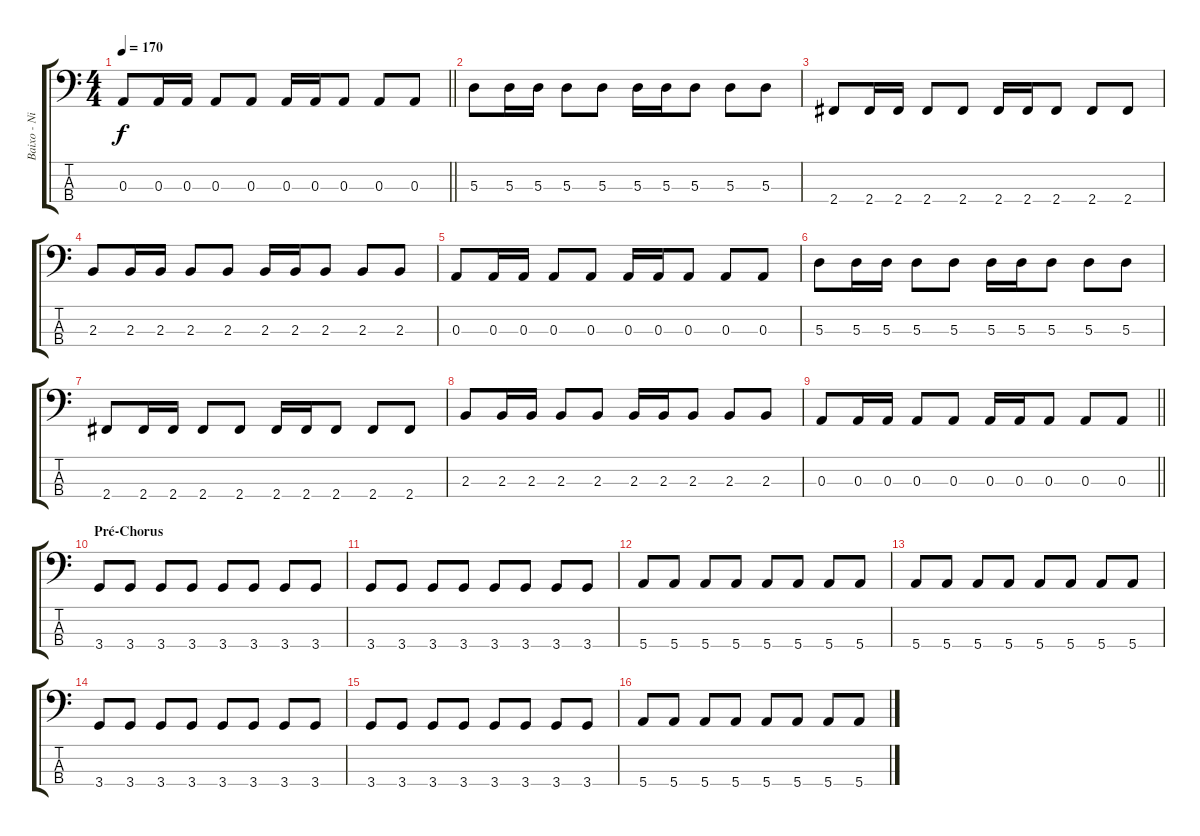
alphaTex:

\track ("Baixo - Nikola" "Baixo - Ni") {instrument electricbasspick}
\staff {score tabs}
\tuning (G2 D2 A1 E1) {hide}
\ts (4 4)
\tempo 170
\clef f4
\barLineRight lightlight
\ks c
0.3.8{dy f} 0.3.16 0.3.16 0.3.8 0.3.8 0.3.16 0.3.16 0.3.8 0.3.8 0.3.8 |
5.3.8 5.3.16 5.3.16 5.3.8 5.3.8 5.3.16 5.3.16 5.3.8 5.3.8 5.3.8 |
2.4.8 2.4.16 2.4.16 2.4.8 2.4.8 2.4.16 2.4.16 2.4.8 2.4.8 2.4.8 |
2.3.8 2.3.16 2.3.16 2.3.8 2.3.8 2.3.16 2.3.16 2.3.8 2.3.8 2.3.8 |
0.3.8 0.3.16 0.3.16 0.3.8 0.3.8 0.3.16 0.3.16 0.3.8 0.3.8 0.3.8 |
5.3.8 5.3.16 5.3.16 5.3.8 5.3.8 5.3.16 5.3.16 5.3.8 5.3.8 5.3.8 |
2.4.8 2.4.16 2.4.16 2.4.8 2.4.8 2.4.16 2.4.16 2.4.8 2.4.8 2.4.8 |
2.3.8 2.3.16 2.3.16 2.3.8 2.3.8 2.3.16 2.3.16 2.3.8 2.3.8 2.3.8 |
\barLineRight lightlight
0.3.8 0.3.16 0.3.16 0.3.8 0.3.8 0.3.16 0.3.16 0.3.8 0.3.8 0.3.8 |
\section ("" "Pré-Chorus")
3.4.8 3.4.8 3.4.8 3.4.8 3.4.8 3.4.8 3.4.8 3.4.8 |
3.4.8 3.4.8 3.4.8 3.4.8 3.4.8 3.4.8 3.4.8 3.4.8 |
5.4.8 5.4.8 5.4.8 5.4.8 5.4.8 5.4.8 5.4.8 5.4.8 |
5.4.8 5.4.8 5.4.8 5.4.8 5.4.8 5.4.8 5.4.8 5.4.8 |
3.4.8 3.4.8 3.4.8 3.4.8 3.4.8 3.4.8 3.4.8 3.4.8 |
3.4.8 3.4.8 3.4.8 3.4.8 3.4.8 3.4.8 3.4.8 3.4.8 |
5.4.8 5.4.8 5.4.8 5.4.8 5.4.8 5.4.8 5.4.8 5.4.8
